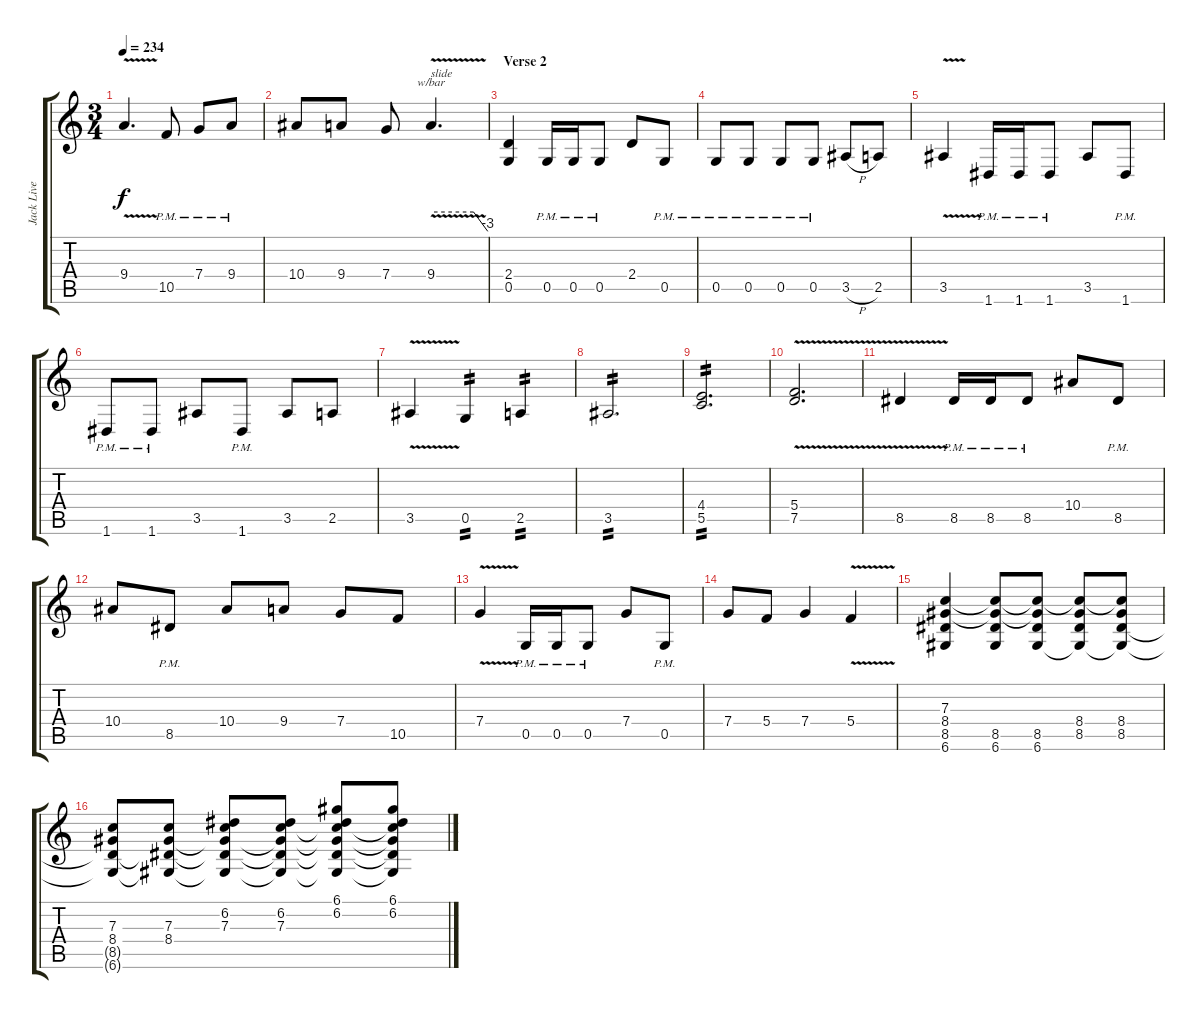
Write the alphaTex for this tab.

\track ("Jack Live" "Jack Live") {instrument distortionguitar}
\staff {score tabs}
\tuning (D4 A3 F3 C3 G2 D2) {hide}
\ts (3 4)
\tempo 234
\clef g2
\ks c
9.4{v}.4{d dy f} 10.5{pm}.8 7.4{pm}.8 9.4{pm}.8 |
10.4.8 9.4.8 7.4.8 9.4{v}.4{d tbe (custom default 0 0 45 0 60 -12) txt "slide"} |
\section ("" "Verse 2")
(2.4 0.5).4 0.5{pm}.16 0.5{pm}.16 0.5{pm}.8 2.4.8 0.5{pm}.8 |
0.5{pm}.8 0.5{pm}.8 0.5{pm}.8 0.5{pm}.8 3.5{h}.8 2.5.8 |
3.5{v}.4 1.6{pm}.16 1.6{pm}.16 1.6{pm}.8 3.5.8 1.6{pm}.8 |
1.6{pm}.8 1.6{pm}.8 3.5.8 1.6{pm}.8 3.5.8 2.5.8 |
3.5{v}.4 0.5.4{tp 2} 2.5.4{tp 2} |
3.5.2{d tp 2} |
(4.4 5.5).2{d tp 2} |
(5.4{v} 7.5{v}).2{d} |
8.5{v}.4 8.5{pm}.16 8.5{pm}.16 8.5{pm}.8 10.4.8 8.5{pm}.8 |
10.4.8 8.5{pm}.8 10.4.8 9.4.8 7.4.8 10.5.8 |
7.4{v}.4 0.5{pm}.16 0.5{pm}.16 0.5{pm}.8 7.4.8 0.5{pm}.8 |
7.4.8 5.4.8 7.4.4 5.4{v}.4 |
(7.3 8.4 8.5 6.6).4 (7.3{t} 8.4{t} 8.5 6.6).8 (7.3{t} 8.4{t} 8.5 6.6).8 (7.3{t} 8.4 8.5 6.6{t}).8 (7.3{t} 8.4 8.5 6.6{t}).8 |
(7.3 8.4 8.5{t} 6.6{t}).8 (7.3 8.4 8.5{t} 6.6{t}).8 (6.2 7.3 8.4{t} 8.5{t} 6.6{t}).8 (6.2 7.3 8.4{t} 8.5{t} 6.6{t}).8 (6.1 6.2 7.3{t} 8.4{t} 8.5{t} 6.6{t}).8 (6.1 6.2 7.3{t} 8.4{t} 8.5{t} 6.6{t}).8
